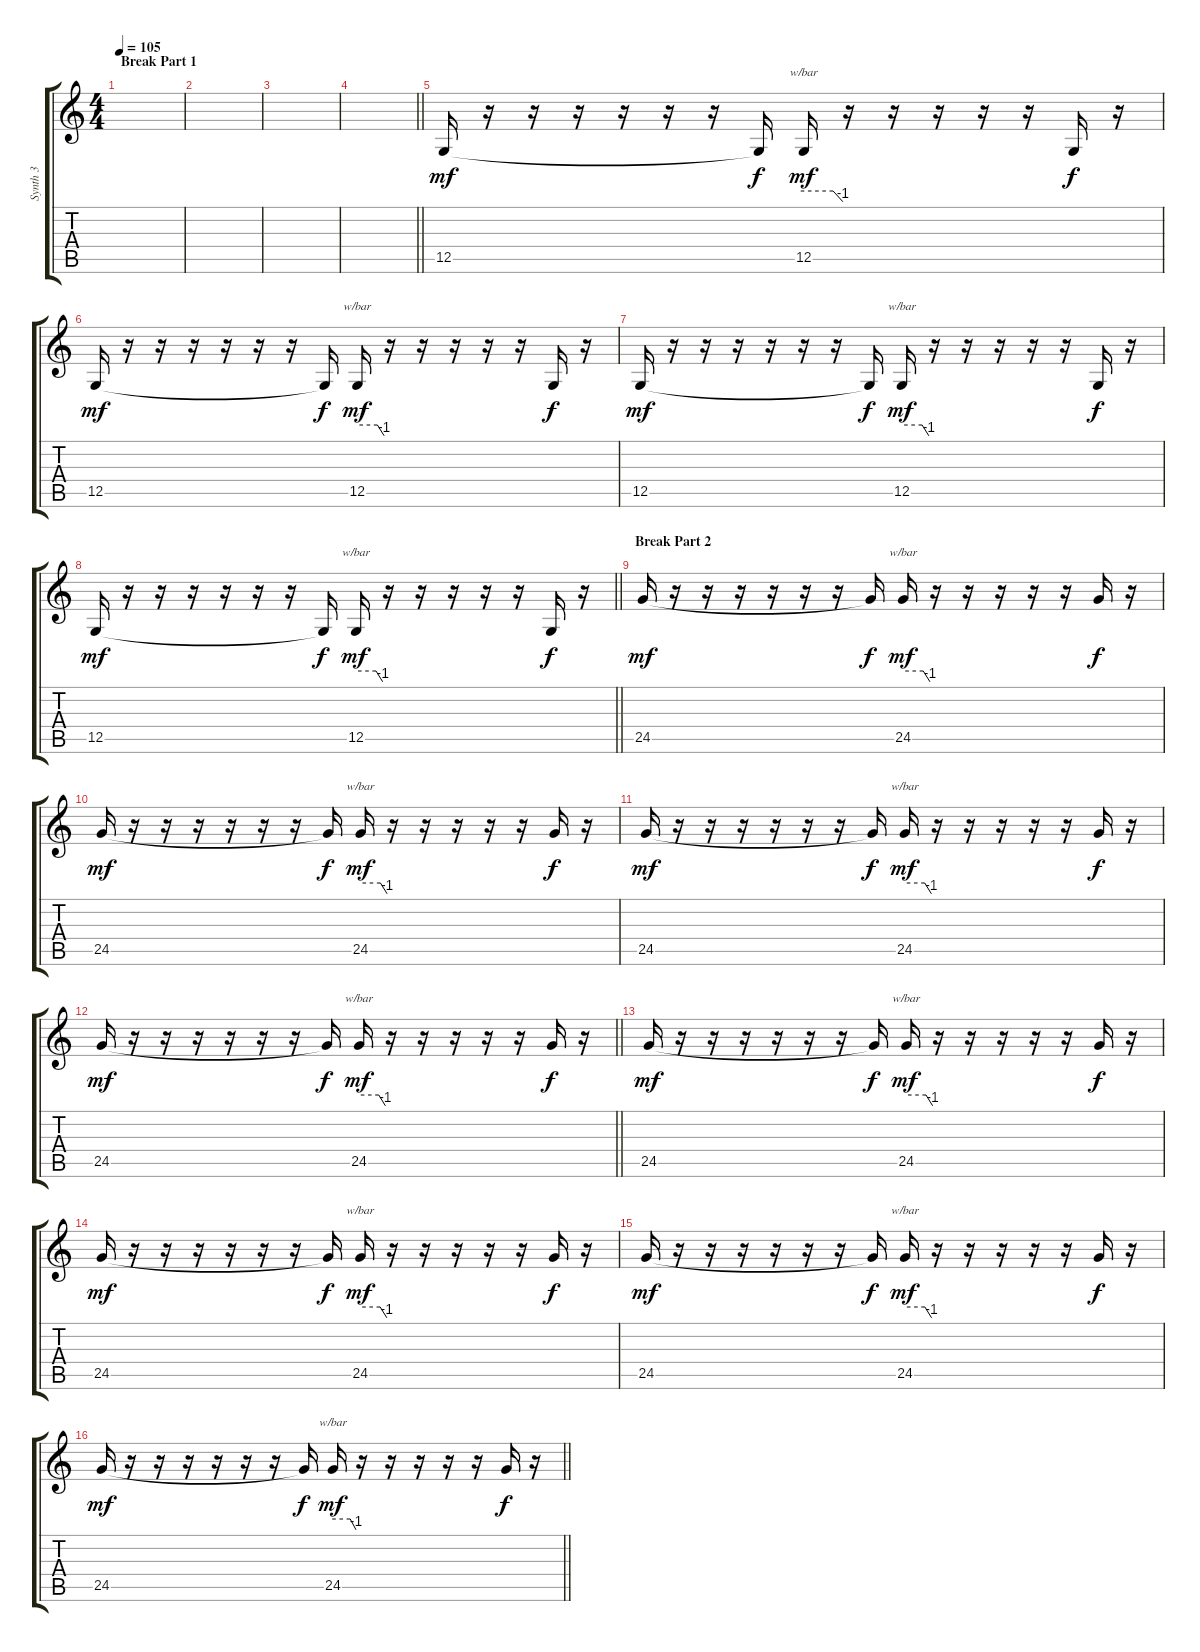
\track ("Synth 3" "Synth 3") {instrument tremolostrings}
\staff {score tabs}
\tuning (D4 A3 F3 C3 G2 C2) {hide}
\ts (4 4)
\section ("" "Break Part 1")
\tempo 105
\clef g2
\ks c
|
|
|
\barLineRight lightlight
|
12.5.16{dy mf volume 13} r.16 r.16 r.16 r.16 r.16 r.16 12.5{t}.16{dy f} 12.5.16{tbe (custom default 0 0 45 0 60 -4) dy mf} r.16 r.16 r.16 r.16 r.16 12.5{t}.16{dy f} r.16{volume 0} |
12.5.16{dy mf volume 13} r.16 r.16 r.16 r.16 r.16 r.16 12.5{t}.16{dy f} 12.5.16{tbe (custom default 0 0 45 0 60 -4) dy mf} r.16 r.16 r.16 r.16 r.16 12.5{t}.16{dy f} r.16{volume 0} |
12.5.16{dy mf volume 13} r.16 r.16 r.16 r.16 r.16 r.16 12.5{t}.16{dy f} 12.5.16{tbe (custom default 0 0 45 0 60 -4) dy mf} r.16 r.16 r.16 r.16 r.16 12.5{t}.16{dy f} r.16{volume 0} |
\barLineRight lightlight
12.5.16{dy mf volume 13} r.16 r.16 r.16 r.16 r.16 r.16 12.5{t}.16{dy f} 12.5.16{tbe (custom default 0 0 45 0 60 -4) dy mf} r.16 r.16 r.16 r.16 r.16 12.5{t}.16{dy f} r.16{volume 0} |
\section ("" "Break Part 2")
24.5.16{dy mf volume 13} r.16 r.16 r.16 r.16 r.16 r.16 24.5{t}.16{dy f} 24.5.16{tbe (custom default 0 0 45 0 60 -4) dy mf} r.16 r.16 r.16 r.16 r.16 24.5{t}.16{dy f} r.16{volume 0} |
24.5.16{dy mf volume 13} r.16 r.16 r.16 r.16 r.16 r.16 24.5{t}.16{dy f} 24.5.16{tbe (custom default 0 0 45 0 60 -4) dy mf} r.16 r.16 r.16 r.16 r.16 24.5{t}.16{dy f} r.16{volume 0} |
24.5.16{dy mf volume 13} r.16 r.16 r.16 r.16 r.16 r.16 24.5{t}.16{dy f} 24.5.16{tbe (custom default 0 0 45 0 60 -4) dy mf} r.16 r.16 r.16 r.16 r.16 24.5{t}.16{dy f} r.16{volume 0} |
\barLineRight lightlight
24.5.16{dy mf volume 13} r.16 r.16 r.16 r.16 r.16 r.16 24.5{t}.16{dy f} 24.5.16{tbe (custom default 0 0 45 0 60 -4) dy mf} r.16 r.16 r.16 r.16 r.16 24.5{t}.16{dy f} r.16{volume 0} |
24.5.16{dy mf volume 13} r.16 r.16 r.16 r.16 r.16 r.16 24.5{t}.16{dy f} 24.5.16{tbe (custom default 0 0 45 0 60 -4) dy mf} r.16 r.16 r.16 r.16 r.16 24.5{t}.16{dy f} r.16{volume 0} |
24.5.16{dy mf volume 13} r.16 r.16 r.16 r.16 r.16 r.16 24.5{t}.16{dy f} 24.5.16{tbe (custom default 0 0 45 0 60 -4) dy mf} r.16 r.16 r.16 r.16 r.16 24.5{t}.16{dy f} r.16{volume 0} |
24.5.16{dy mf volume 13} r.16 r.16 r.16 r.16 r.16 r.16 24.5{t}.16{dy f} 24.5.16{tbe (custom default 0 0 45 0 60 -4) dy mf} r.16 r.16 r.16 r.16 r.16 24.5{t}.16{dy f} r.16{volume 0} |
\barLineRight lightlight
24.5.16{dy mf volume 13} r.16 r.16 r.16 r.16 r.16 r.16 24.5{t}.16{dy f} 24.5.16{tbe (custom default 0 0 45 0 60 -4) dy mf} r.16 r.16 r.16 r.16 r.16 24.5{t}.16{dy f} r.16{volume 0}
